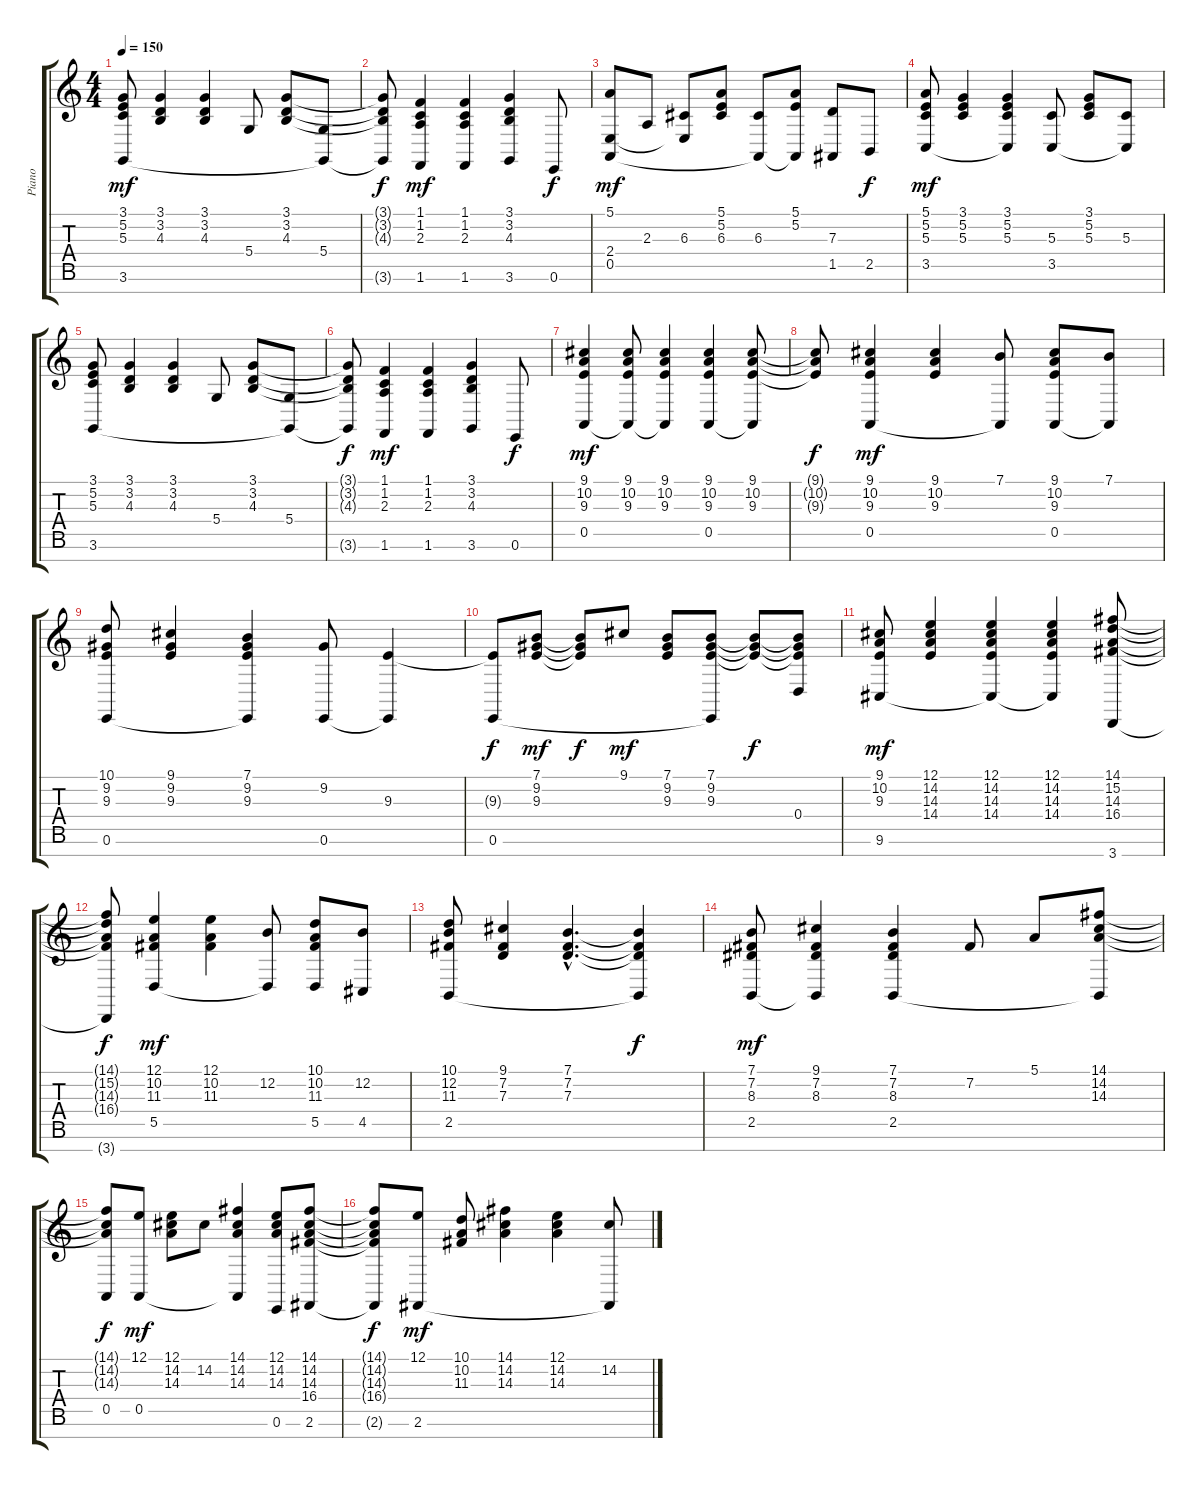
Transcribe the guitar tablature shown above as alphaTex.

\track ("Piano" "Piano") {instrument honkytonkpiano}
\staff {score tabs}
\tuning (E4 B3 G3 D3 A2 E2 B1) {hide}
\ts (4 4)
\tempo 150
\clef g2
\ks c
(3.1 5.2 5.3 3.6).8{dy mf} (3.1 3.2 4.3).4 (3.1 3.2 4.3).4 5.4.8 (3.1 3.2 4.3).8 (5.4 3.6{t}).8 |
(3.1{t} 3.2{t} 4.3{t} 3.6{t}).8{dy f} (1.1 1.2 2.3 1.6).4{dy mf} (1.1 1.2 2.3 1.6).4 (3.1 3.2 4.3 3.6).4 0.6.8{dy f} |
(5.1 2.4 0.5).8{dy mf} 2.3.8 (6.3 2.4{t}).8 (5.1 5.2 6.3).8 (6.3 0.5{t}).8 (5.1 5.2 0.5{t}).8 (7.3 1.5).8 2.5.8{dy f} |
(5.1 5.2 5.3 3.5).8{dy mf} (3.1 5.2 5.3).4 (3.1 5.2 5.3 3.5{t}).4 (5.3 3.5).8 (3.1 5.2 5.3).8 (5.3 3.5{t}).8 |
(3.1 5.2 5.3 3.6).8 (3.1 3.2 4.3).4 (3.1 3.2 4.3).4 5.4.8 (3.1 3.2 4.3).8 (5.4 3.6{t}).8 |
(3.1{t} 3.2{t} 4.3{t} 3.6{t}).8{dy f} (1.1 1.2 2.3 1.6).4{dy mf} (1.1 1.2 2.3 1.6).4 (3.1 3.2 4.3 3.6).4 0.6.8{dy f} |
(9.1 10.2 9.3 0.5).4{dy mf} (9.1 10.2 9.3 0.5{t}).8 (9.1 10.2 9.3 0.5{t}).4 (9.1 10.2 9.3 0.5).4 (9.1 10.2 9.3 0.5{t}).8 |
(9.1{t} 10.2{t} 9.3{t}).8{dy f} (9.1 10.2 9.3 0.5).4{dy mf} (9.1 10.2 9.3).4 (7.1 0.5{t}).8 (9.1 10.2 9.3 0.5).8 (7.1 0.5{t}).8 |
(10.1 9.2 9.3 0.6).8 (9.1 9.2 9.3).4 (7.1 9.2 9.3 0.6{t}).4 (9.2 0.6).8 (9.3 0.6{t}).4 |
(9.3{t} 0.6).8{dy f} (7.1 9.2 9.3).8{dy mf} (7.1{t} 9.2{t} 9.3{t}).8{dy f} 9.1.8{dy mf} (7.1 9.2 9.3).8 (7.1 9.2 9.3 0.6{t}).8 (7.1{t} 9.2{t} 9.3{t}).8{dy f} (7.1{t} 9.2{t} 9.3{t} 0.4).8 |
(9.1 10.2 9.3 9.6).8{dy mf} (12.1 14.2 14.3 14.4).4 (12.1 14.2 14.3 14.4 9.6{t}).4 (12.1 14.2 14.3 14.4 9.6{t}).4 (14.1 15.2 14.3 16.4 3.7).8 |
(14.1{t} 15.2{t} 14.3{t} 16.4{t} 3.7{t}).8{dy f} (12.1 10.2 11.3 5.5).4{dy mf} (12.1 10.2 11.3).4 (12.2 5.5{t}).8 (10.1 10.2 11.3 5.5).8 (12.2 4.5).8 |
(10.1 12.2 11.3 2.5).8 (9.1 7.2 7.3).4 (7.1{hac} 7.2{hac} 7.3{hac}).4{d} (7.1{t} 7.2{t} 7.3{t} 2.5{t}).4{dy f} |
(7.1 7.2 8.3 2.5).8{dy mf} (9.1 7.2 8.3 2.5{t}).4 (7.1 7.2 8.3 2.5).4 7.2.8 5.1.8 (14.1 14.2 14.3 2.5{t}).8 |
(14.1{t} 14.2{t} 14.3{t} 0.5).8{dy f} (12.1 0.5).8{dy mf} (12.1 14.2 14.3).8 14.2.8 (14.1 14.2 14.3 0.5{t}).4 (12.1 14.2 14.3 0.6).8 (14.1 14.2 14.3 16.4 2.6).8 |
(14.1{t} 14.2{t} 14.3{t} 16.4{t} 2.6{t}).8{dy f} (12.1 2.6).8{dy mf} (10.1 10.2 11.3).8 (14.1 14.2 14.3).4 (12.1 14.2 14.3).4 (14.2 2.6{t}).8
